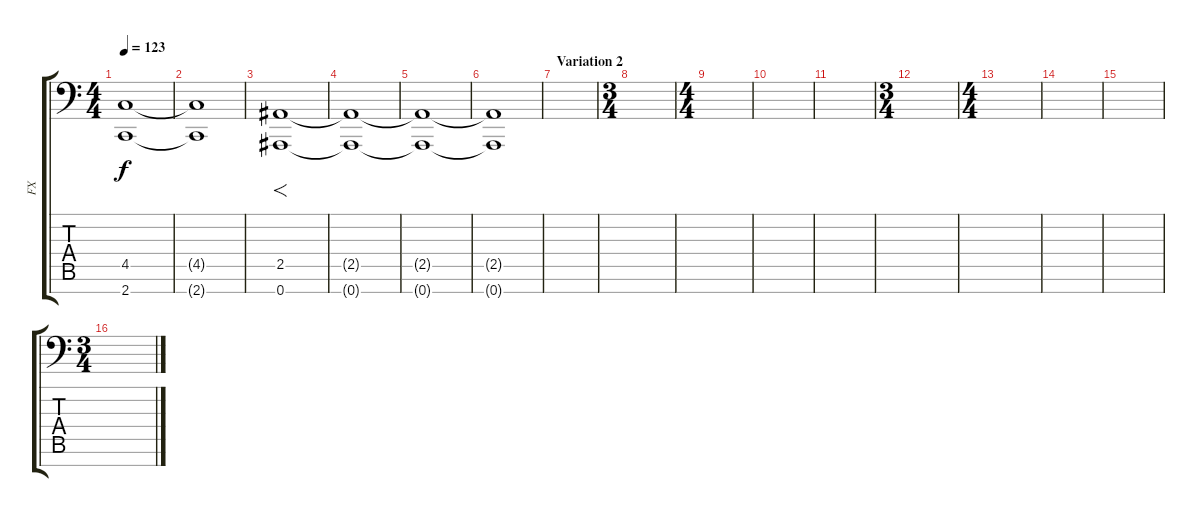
\track ("FX" "FX") {instrument ocarina}
\staff {score tabs}
\tuning (Eb4 Bb3 Gb3 Db3 Ab2 Eb2 Bb1) {hide}
\ts (4 4)
\tempo 123
\clef f4
\ks c
(4.5{t} 2.7{t}).1{dy f} |
(4.5{t} 2.7{t}).1{volume 0} |
(2.5 0.7).1{f volume 16} |
(2.5{t} 0.7{t}).1 |
(2.5{t} 0.7{t}).1 |
(2.5{t} 0.7{t}).1{volume 0} |
\section ("" "Variation 2")
|
\ts (3 4)
|
\ts (4 4)
|
|
|
\ts (3 4)
|
\ts (4 4)
|
|
|
\ts (3 4)
